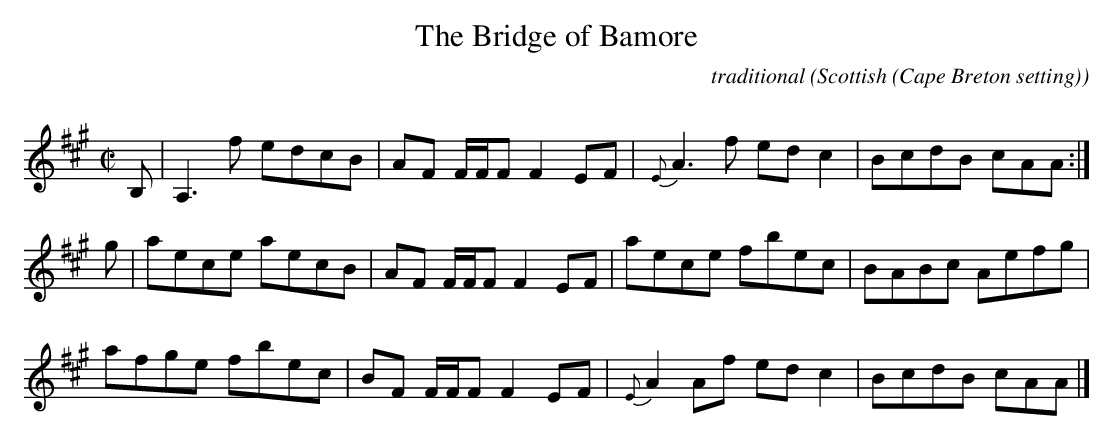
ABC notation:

X:1
T:The Bridge of Bamore
C:traditional
O:Scottish (Cape Breton setting)
Q:333
L:1/8
M:C|
K:A
B,|A,3 f edcB|AF F/F/F F2 EF|{E}A3 f ed c2|BcdB cAA:|
g|aece aecB|AF F/F/F F2 EF|aece fbec|BABc Aefg|
afge fbec|BF F/F/F F2 EF|{E}A2 Af ed c2|BcdB cAA|]
